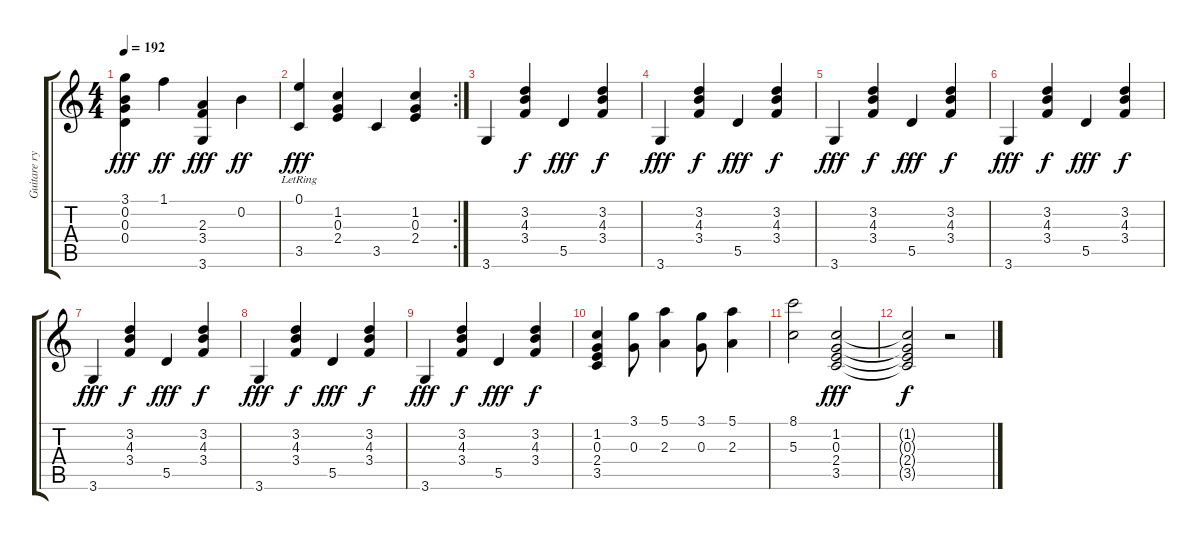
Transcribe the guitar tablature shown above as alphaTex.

\track ("Guitare rythmique" "Guitare ry") {instrument acousticguitarnylon}
\staff {score tabs}
\tuning (E4 B3 G3 D3 A2 E2) {hide}
\ts (4 4)
\tempo 192
\clef g2
\ks c
(3.1 0.2 0.3 0.4).4{dy fff} 1.1.4{dy ff} (2.3 3.4 3.6).4{dy fff} 0.2.4{dy ff} |
\rc 2
(0.1{lr} 3.5).4{dy fff} (1.2 0.3 2.4).4 3.5.4 (1.2 0.3 2.4).4 |
3.6.4 (3.2 4.3 3.4).4{dy f} 5.5.4{dy fff} (3.2 4.3 3.4).4{dy f} |
3.6.4{dy fff} (3.2 4.3 3.4).4{dy f} 5.5.4{dy fff} (3.2 4.3 3.4).4{dy f} |
3.6.4{dy fff} (3.2 4.3 3.4).4{dy f} 5.5.4{dy fff} (3.2 4.3 3.4).4{dy f} |
3.6.4{dy fff} (3.2 4.3 3.4).4{dy f} 5.5.4{dy fff} (3.2 4.3 3.4).4{dy f} |
3.6.4{dy fff} (3.2 4.3 3.4).4{dy f} 5.5.4{dy fff} (3.2 4.3 3.4).4{dy f} |
3.6.4{dy fff} (3.2 4.3 3.4).4{dy f} 5.5.4{dy fff} (3.2 4.3 3.4).4{dy f} |
3.6.4{dy fff} (3.2 4.3 3.4).4{dy f} 5.5.4{dy fff} (3.2 4.3 3.4).4{dy f} |
(1.2 0.3 2.4 3.5).4 (3.1 0.3).8 (5.1 2.3).4 (3.1 0.3).8 (5.1 2.3).4 |
(8.1 5.3).2 (1.2 0.3 2.4 3.5).2{dy fff} |
(1.2{t} 0.3{t} 2.4{t} 3.5{t}).2{dy f} r.2
